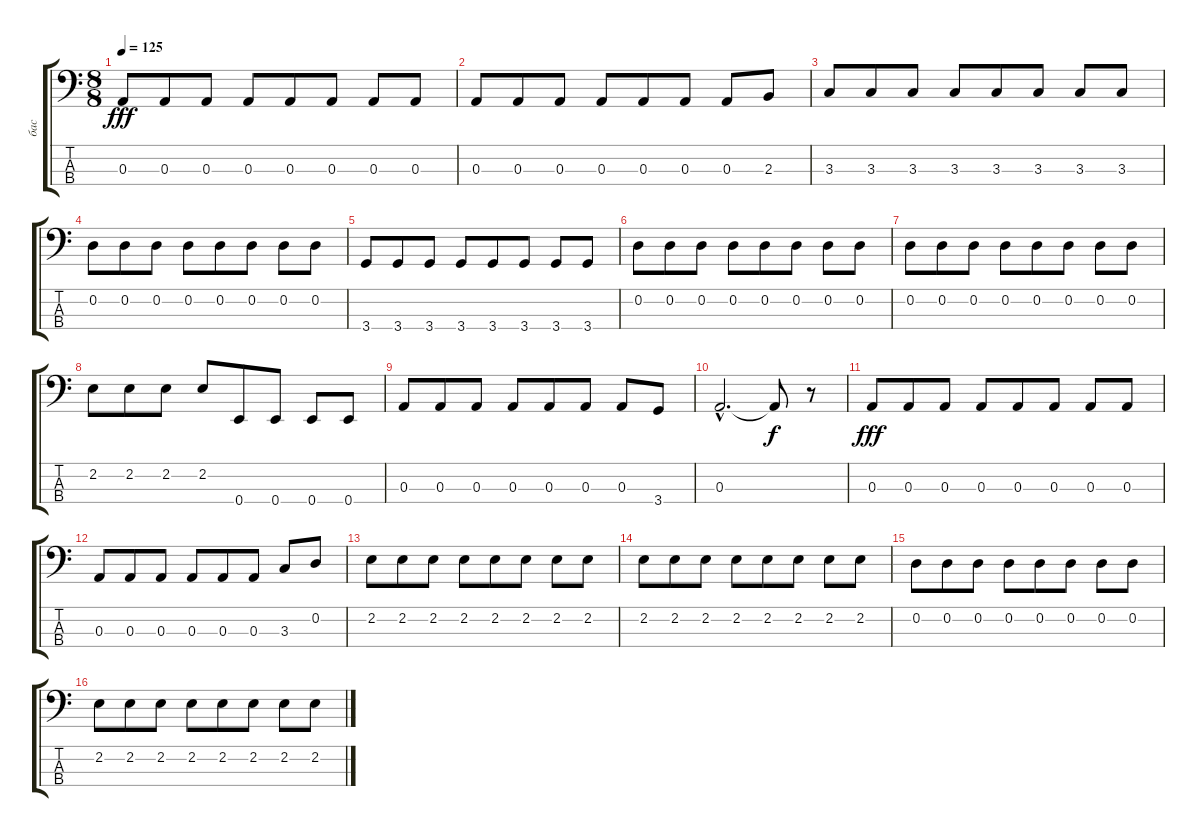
\track ("бас" "бас") {instrument fretlessbass}
\staff {score tabs}
\tuning (G2 D2 A1 E1) {hide}
\ts (8 8)
\tempo 125
\clef f4
\ks c
0.3.8{dy fff} 0.3.8 0.3.8 0.3.8 0.3.8 0.3.8 0.3.8 0.3.8 |
0.3.8 0.3.8 0.3.8 0.3.8 0.3.8 0.3.8 0.3.8 2.3.8 |
3.3.8 3.3.8 3.3.8 3.3.8 3.3.8 3.3.8 3.3.8 3.3.8 |
0.2.8 0.2.8 0.2.8 0.2.8 0.2.8 0.2.8 0.2.8 0.2.8 |
3.4.8 3.4.8 3.4.8 3.4.8 3.4.8 3.4.8 3.4.8 3.4.8 |
0.2.8 0.2.8 0.2.8 0.2.8 0.2.8 0.2.8 0.2.8 0.2.8 |
0.2.8 0.2.8 0.2.8 0.2.8 0.2.8 0.2.8 0.2.8 0.2.8 |
2.2.8 2.2.8 2.2.8 2.2.8 0.4.8 0.4.8 0.4.8 0.4.8 |
0.3.8 0.3.8 0.3.8 0.3.8 0.3.8 0.3.8 0.3.8 3.4.8 |
0.3{hac}.2{d} 0.3{t}.8{dy f} r.8 |
0.3.8{dy fff} 0.3.8 0.3.8 0.3.8 0.3.8 0.3.8 0.3.8 0.3.8 |
0.3.8 0.3.8 0.3.8 0.3.8 0.3.8 0.3.8 3.3.8 0.2.8 |
2.2.8 2.2.8 2.2.8 2.2.8 2.2.8 2.2.8 2.2.8 2.2.8 |
2.2.8 2.2.8 2.2.8 2.2.8 2.2.8 2.2.8 2.2.8 2.2.8 |
0.2.8 0.2.8 0.2.8 0.2.8 0.2.8 0.2.8 0.2.8 0.2.8 |
2.2.8 2.2.8 2.2.8 2.2.8 2.2.8 2.2.8 2.2.8 2.2.8
